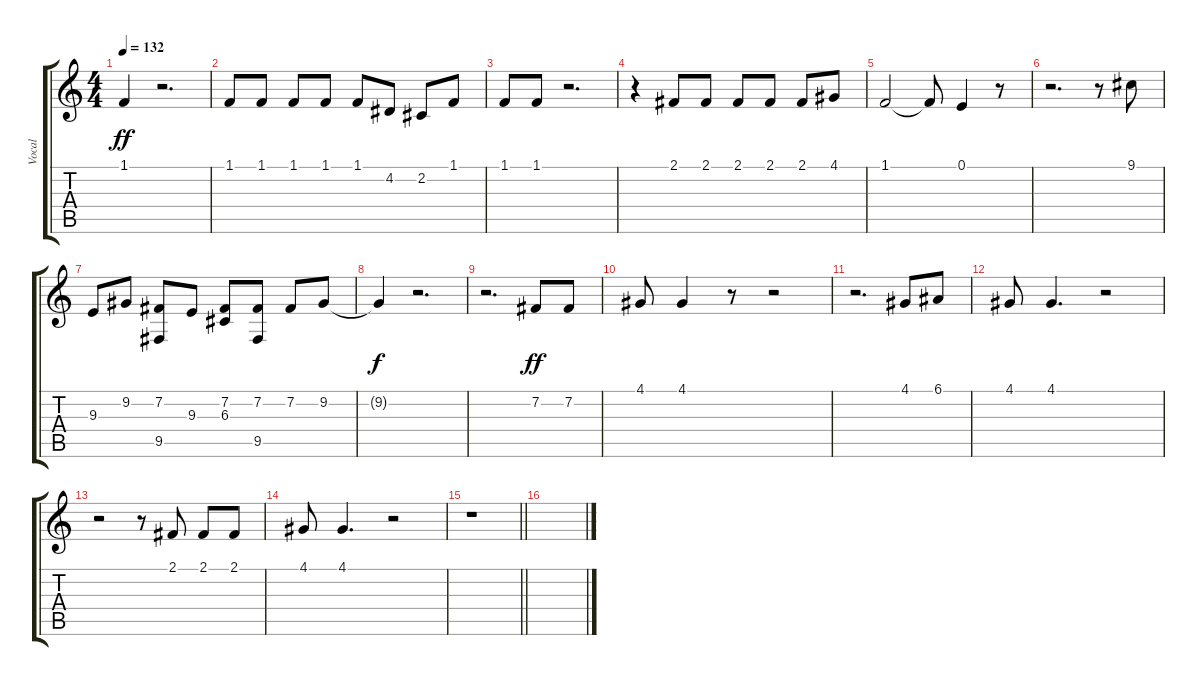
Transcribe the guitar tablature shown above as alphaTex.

\track ("Vocal" "Vocal") {instrument lead6voice}
\staff {score tabs}
\tuning (E4 B3 G3 D3 A2 E2) {hide}
\ts (4 4)
\tempo 132
\clef g2
\ks c
1.1.4{dy ff} r.2{d} |
1.1.8 1.1.8 1.1.8 1.1.8 1.1.8 4.2.8 2.2.8 1.1.8 |
1.1.8 1.1.8 r.2{d} |
r.4 2.1.8 2.1.8 2.1.8 2.1.8 2.1.8 4.1.8 |
1.1.2 1.1{t}.8 0.1.4 r.8 |
r.2{d} r.8 9.1.8 |
9.3.8 9.2.8 (7.2 9.5).8 9.3.8 (7.2 6.3).8 (7.2 9.5).8 7.2.8 9.2.8 |
9.2{t}.4{dy f} r.2{d} |
r.2{d} 7.2.8{dy ff} 7.2.8 |
4.1.8 4.1.4 r.8 r.2 |
r.2{d} 4.1.8 6.1.8 |
4.1.8 4.1.4{d} r.2 |
r.2 r.8 2.1.8 2.1.8 2.1.8 |
4.1.8 4.1.4{d} r.2 |
\barLineRight lightlight
r.1 |
\section ("" "")
